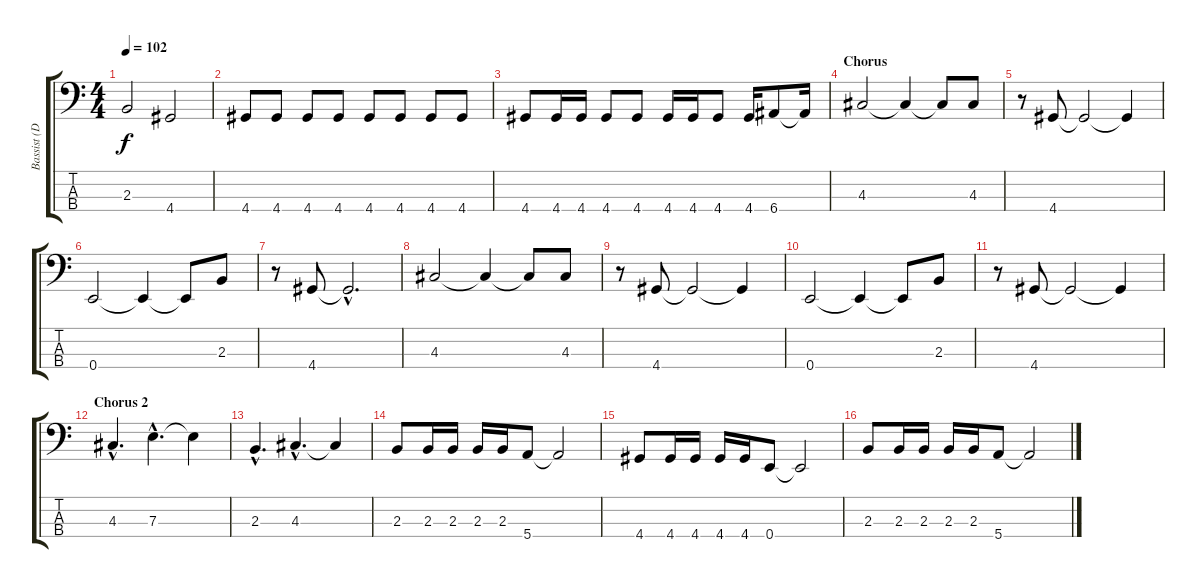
\track ("Bassist (Don´t know)" "Bassist (D") {instrument electricbassfinger}
\staff {score tabs}
\tuning (G2 D2 A1 E1) {hide}
\ts (4 4)
\tempo 102
\clef f4
\ks c
2.3.2{dy f} 4.4.2 |
4.4.8 4.4.8 4.4.8 4.4.8 4.4.8 4.4.8 4.4.8 4.4.8 |
4.4.8 4.4.16 4.4.16 4.4.8 4.4.8 4.4.16 4.4.16 4.4.8 4.4.16 6.4.8 6.4{t}.16 |
\section ("" "Chorus")
4.3.2 4.3{t}.4 4.3{t}.8 4.3.8 |
r.8 4.4.8 4.4{t}.2 4.4{t}.4 |
0.4.2 0.4{t}.4 0.4{t}.8 2.3.8 |
r.8 4.4.8 4.4{hac t}.2{d} |
4.3.2 4.3{t}.4 4.3{t}.8 4.3.8 |
r.8 4.4.8 4.4{t}.2 4.4{t}.4 |
0.4.2 0.4{t}.4 0.4{t}.8 2.3.8 |
r.8 4.4.8 4.4{t}.2 4.4{t}.4 |
\section ("" "Chorus 2")
4.3{hac}.4{d} 7.3{hac}.4{d} 7.3{t}.4 |
2.3{hac}.4{d} 4.3{hac}.4{d} 4.3{t}.4 |
2.3.8 2.3.16 2.3.16 2.3.16 2.3.16 5.4.8 5.4{t}.2 |
4.4.8 4.4.16 4.4.16 4.4.16 4.4.16 0.4.8 0.4{t}.2 |
2.3.8 2.3.16 2.3.16 2.3.16 2.3.16 5.4.8 5.4{t}.2
